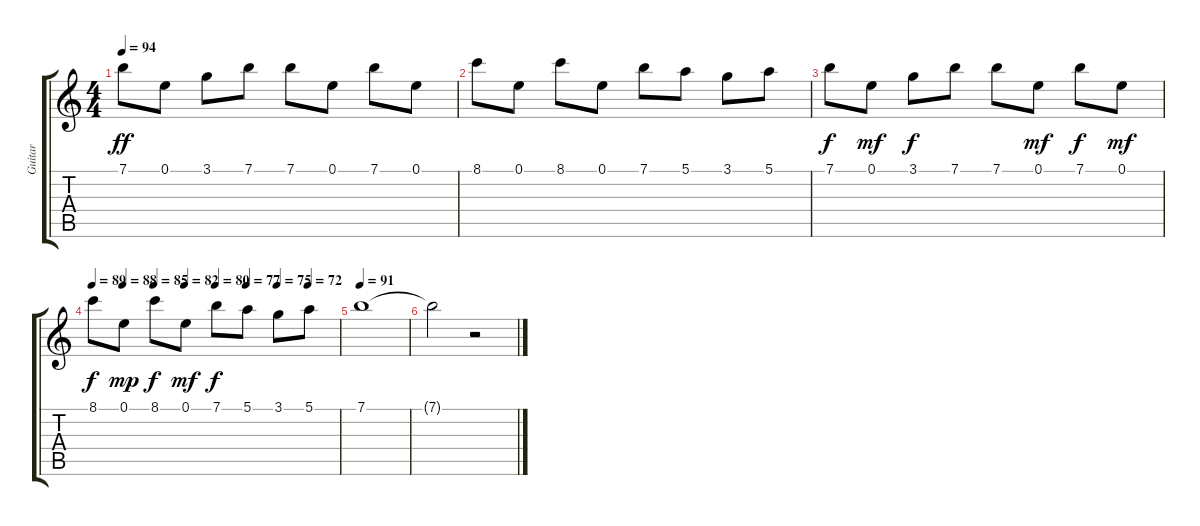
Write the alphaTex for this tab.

\track ("Guitar" "Guitar") {instrument electricguitarjazz}
\staff {score tabs}
\tuning (E4 B3 G3 D3 A2 E2) {hide}
\ts (4 4)
\tempo 94
\clef g2
\ks c
7.1.8{dy ff} 0.1.8 3.1.8 7.1.8 7.1.8 0.1.8 7.1.8 0.1.8 |
8.1.8 0.1.8 8.1.8 0.1.8 7.1.8 5.1.8 3.1.8 5.1.8 |
7.1.8{dy f} 0.1.8{dy mf} 3.1.8{dy f} 7.1.8 7.1.8 0.1.8{dy mf} 7.1.8{dy f} 0.1.8{dy mf} |
\tempo 89
\tempo (88 0.125)
\tempo (85 0.25)
\tempo (82 0.375)
\tempo (80 0.5)
\tempo (77 0.625)
\tempo (75 0.75)
\tempo (72 0.875)
8.1.8{dy f} 0.1.8{dy mp} 8.1.8{dy f} 0.1.8{dy mf} 7.1.8{dy f} 5.1.8 3.1.8 5.1.8 |
\tempo 91
7.1.1 |
7.1{t}.2 r.2
